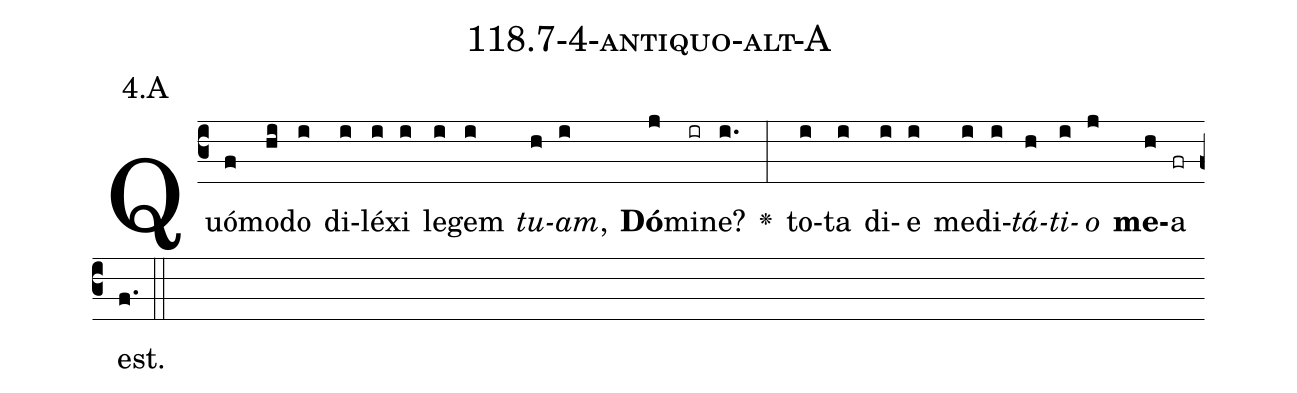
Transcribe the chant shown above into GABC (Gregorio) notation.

name: 118.7-4-antiquo-alt-A;
annotation: 4.A;
%%
(c3)Quó(f)mo(hi)do(i) di(i)lé(i)xi(i) le(i)gem(i) <i>tu</i>(h)<i>am</i>,(i) <b>Dó</b>(j)mi(ir)ne?(i.) <v>\greheightstar</v>(:) to(i)ta(i) di(i)e(i) me(i)di(i)<i>tá</i>(h)<i>ti</i>(i)<i>o</i>(j) <b>me</b>(h)a(fr) est.(f.) (::)


%E(i) u(h) o(i) u(j) a(h) e.(f.) (::)
